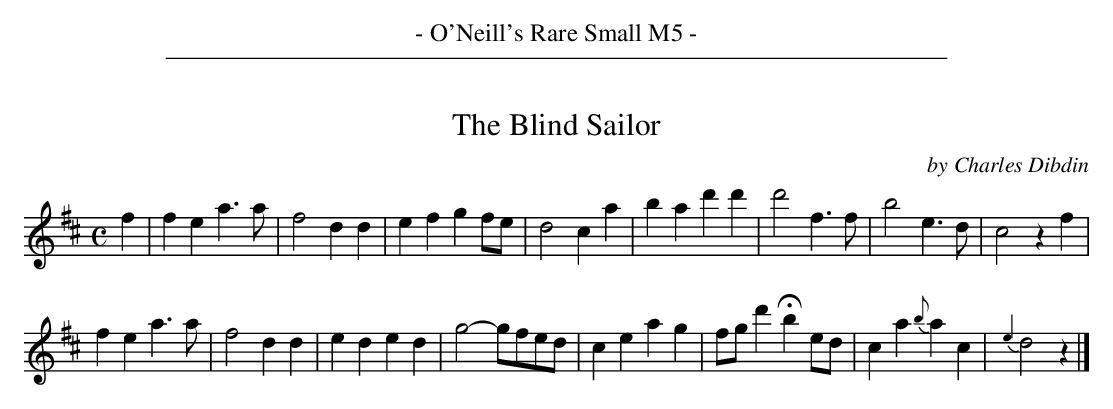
X:1
T: The Blind Sailor
C: by Charles Dibdin
M: C
L: 1/8
K: D
f2 |\
f2e2 a3a | f4 d2d2 | e2f2 g2fe | d4 c2a2 | b2a2 d'2d'2 | d'4 f3f | b4 e3d | c4 z2f2 |
f2e2 a3a | f4 d2d2 | e2d2 e2d2 | g4- gfed | c2e2 a2g2 | fgd'2 Hb2ed | c2a2 {b}a2c2 | {e2}d4 z2 |]
